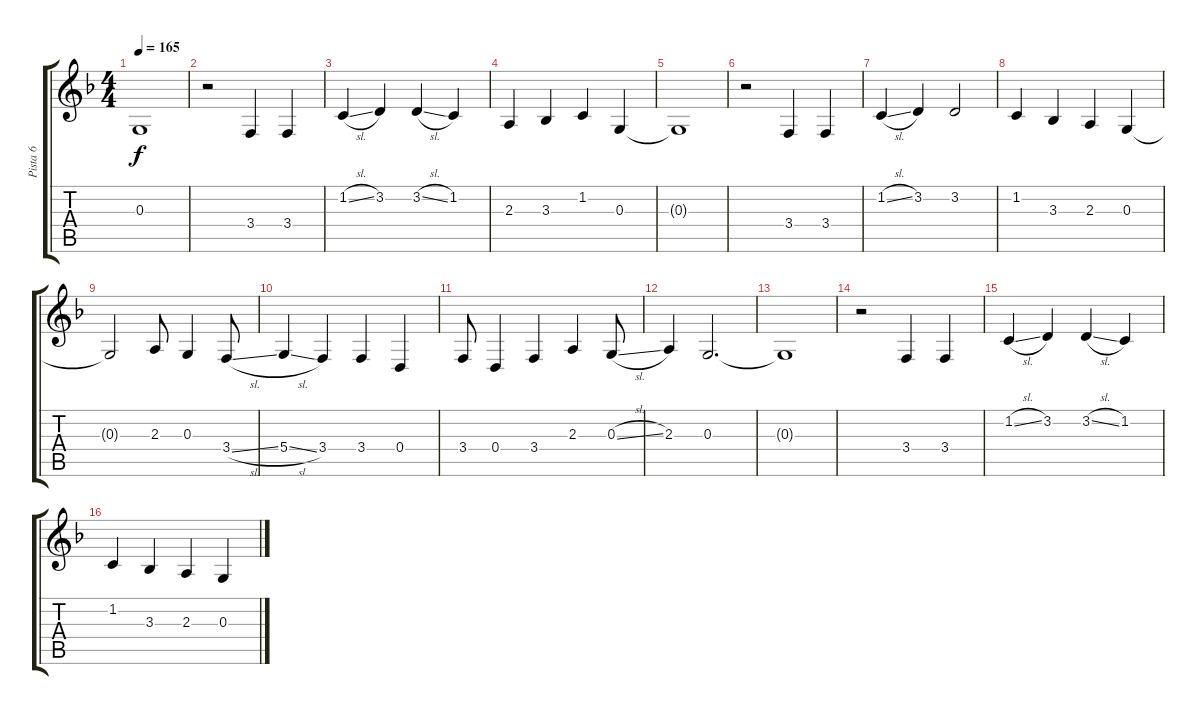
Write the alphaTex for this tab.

\track ("Pista 6" "Pista 6") {instrument electricgrandpiano}
\staff {score tabs}
\tuning (E4 B3 G3 D3 A2 E2) {hide}
\ts (4 4)
\tempo 165
\clef g2
\ks f
0.3{t}.1{dy f} |
r.2 3.4.4 3.4.4 |
1.2{sl}.4 3.2.4 3.2{sl}.4 1.2.4 |
2.3.4 3.3.4 1.2.4 0.3.4 |
0.3{t}.1 |
r.2 3.4.4 3.4.4 |
1.2{sl}.4 3.2.4 3.2.2 |
1.2.4 3.3.4 2.3.4 0.3.4 |
0.3{t}.2 2.3.8 0.3.4 3.4{sl}.8 |
5.4{sl}.4 3.4.4 3.4.4 0.4.4 |
3.4.8 0.4.4 3.4.4 2.3.4 0.3{sl}.8 |
2.3.4 0.3.2{d} |
0.3{t}.1 |
r.2 3.4.4 3.4.4 |
1.2{sl}.4 3.2.4 3.2{sl}.4 1.2.4 |
1.2.4 3.3.4 2.3.4 0.3.4
